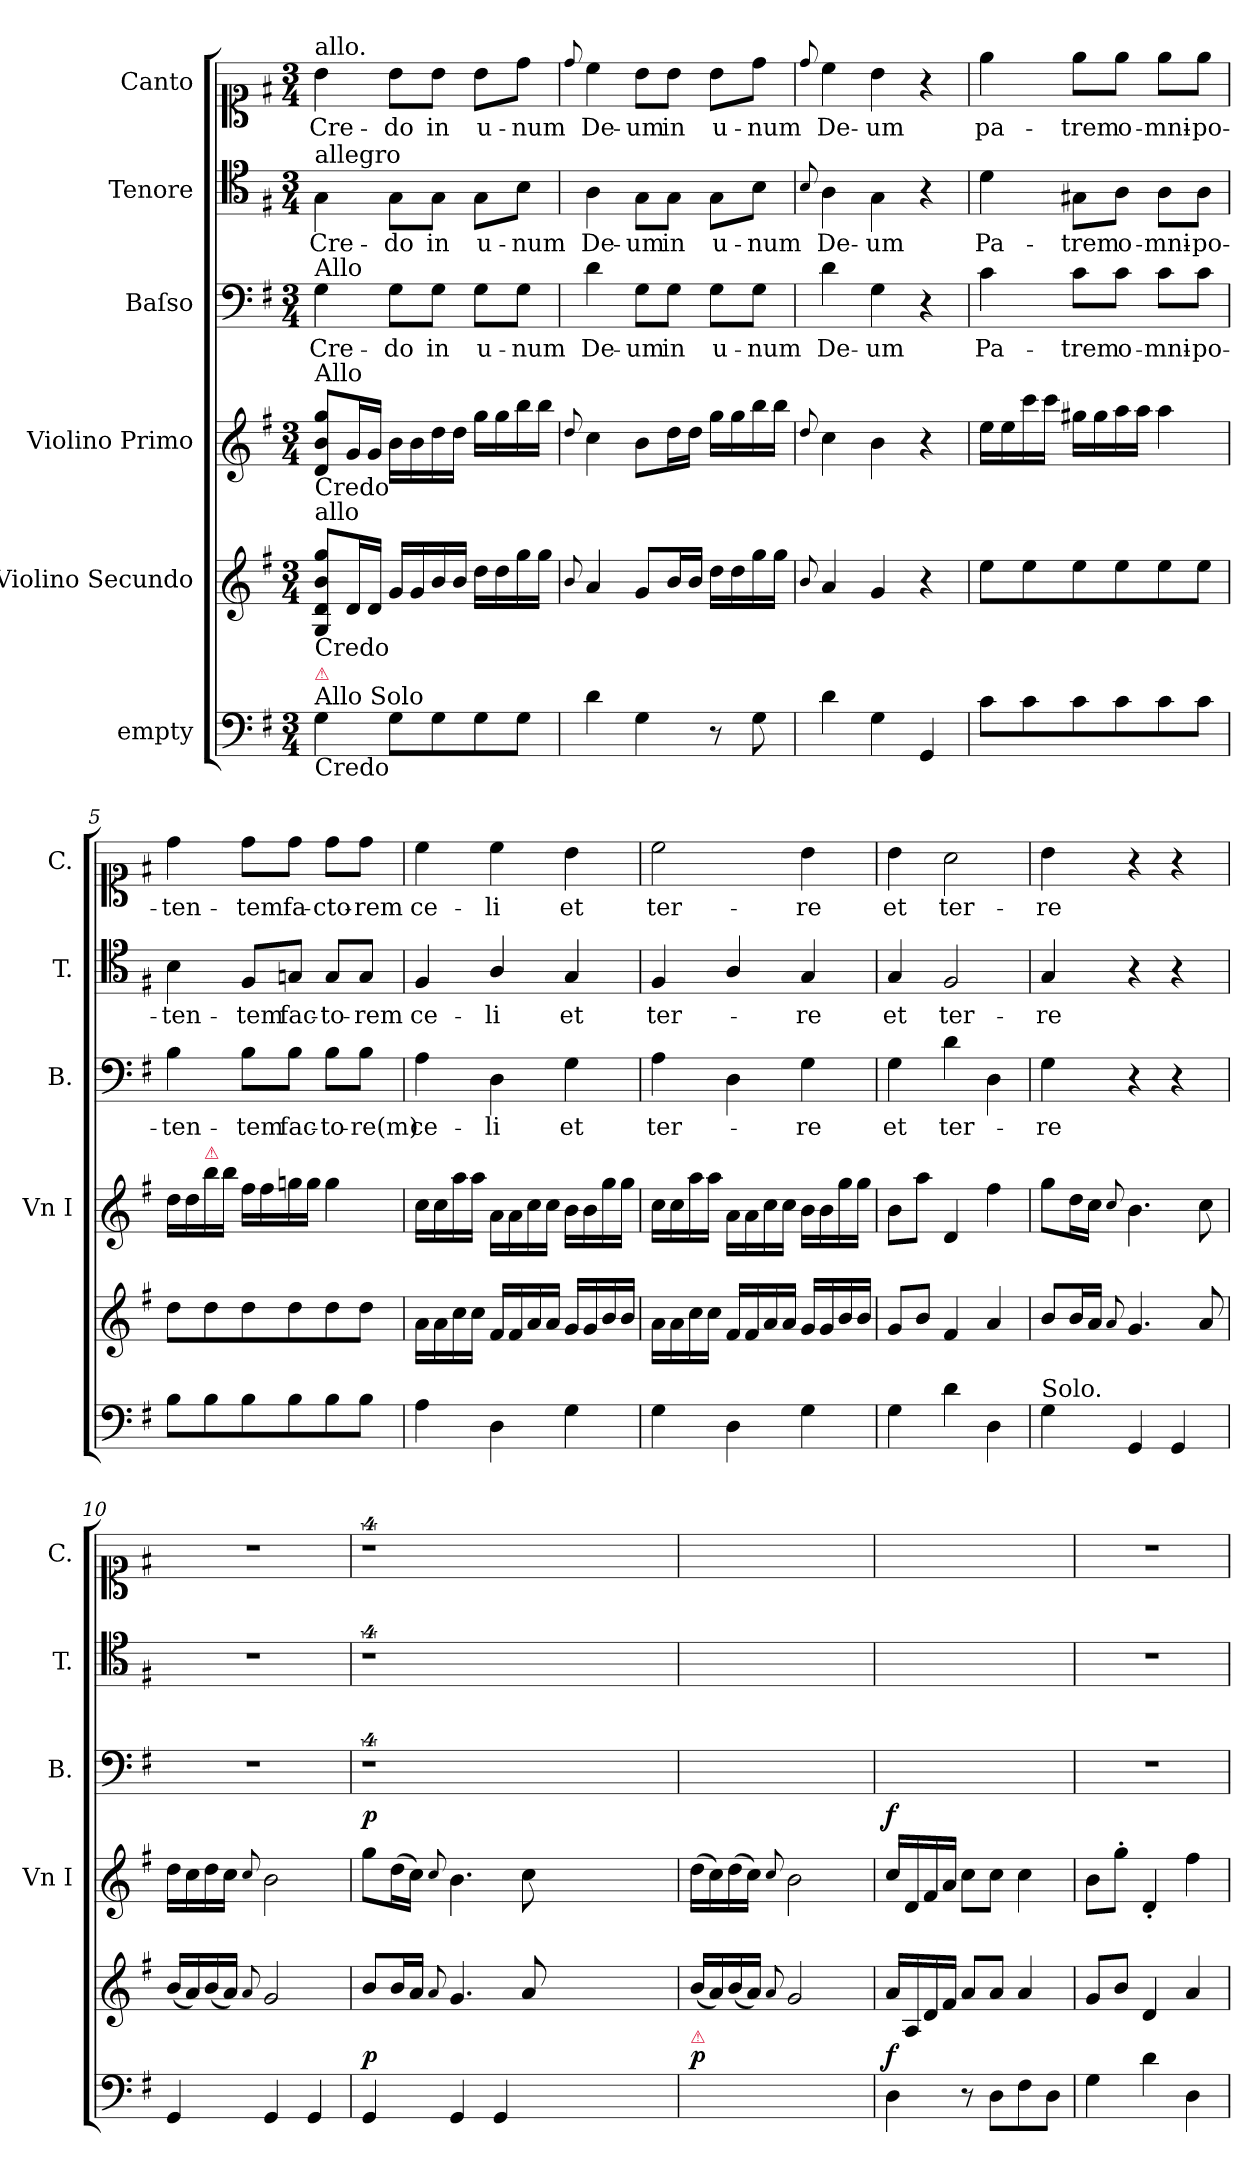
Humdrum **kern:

**kern	**dynam	**kern	**kern	**dynam	**kern	**text	**kern	**text	**kern	**text
*part6	*part6	*part5	*part4	*part4	*part3	*part3	*part2	*part2	*part1	*part1
*staff6	*staff6	*staff5	*staff4	*staff4	*staff3	*staff3	*staff2	*staff2	*staff1	*staff1
*I"empty	*	*I"Violino Secundo	*I"Violino Primo	*	*I"Baſso	*	*I"Tenore	*	*I"Canto	*
*	*	*	*I'Vn I	*	*I'B.	*	*I'T.	*	*I'C.	*
*clefF4	*	*clefG2	*clefG2	*	*clefF4	*	*clefC4	*	*clefC1	*
*k[f#]	*	*k[f#]	*k[f#]	*	*k[f#]	*	*k[f#]	*	*k[f#]	*
*G:	*	*G:	*G:	*	*G:	*	*G:	*	*G:	*
*M3/4	*	*M3/4	*M3/4	*	*M3/4	*	*M3/4	*	*M3/4	*
=1	=1	=1	=1	=1	=1	=1	=1	=1	=1	=1
!	!	!	!	!	!	!	!	!	!LO:TX:a:t=allo.	!
!	!	!	!	!	!	!	!LO:TX:a:t=allegro	!	!	!
!	!	!	!	!	!LO:TX:a:t=Allo	!	!	!	!	!
!	!	!	!LO:TX:a:t=Allo	!	!	!	!	!	!	!
!	!	!	!LO:TX:b:t=Credo	!	!	!	!	!	!	!
!	!	!LO:TX:a:t=allo	!	!	!	!	!	!	!	!
!	!	!LO:TX:b:t=Credo	!	!	!	!	!	!	!	!
!LO:TX:a:t=Allo Solo	!	!	!	!	!	!	!	!	!	!
!LO:TX:b:t=Credo	!	!	!	!	!	!	!	!	!	!
!LO:TX:a:color=crimson:t=⚠	!	!	!	!	!	!	!	!	!	!
4G\	.	8G/ 8d/ 8b/ 8gg/L	8d/ 8b/ 8gg/L	.	4G\	Cre-	4G\	Cre-	4b\	Cre-
.	.	16d/L	16g/L	.	.	.	.	.	.	.
.	.	16d/JJ	16g/JJ	.	.	.	.	.	.	.
8G\L	.	16g/LL	16b\LL	.	8G\L	-do	8G\L	-do	8b\L	-do
.	.	16g/	16b\	.	.	.	.	.	.	.
8G\	.	16b/	16dd\	.	8G\J	in	8G\J	in	8b\J	in
.	.	16b/JJ	16dd\JJ	.	.	.	.	.	.	.
8G\	.	16dd\LL	16gg\LL	.	8G\L	u-	8G\L	u-	8b\L	u-
.	.	16dd\	16gg\	.	.	.	.	.	.	.
8G\J	.	16gg\	16bb\	.	8G\J	-num	8B\J	-num	8dd\J	-num
.	.	16gg\JJ	16bb\JJ	.	.	.	.	.	.	.
=2	=2	=2	=2	=2	=2	=2	=2	=2	=2	=2
.	.	8qqb/	8qqdd/	.	.	.	.	.	8qqdd/	.
4d\	.	4a/	4cc\	.	4d\	De-	4A\	De-	4cc\	De-
4G\	.	8g/L	8b\L	.	8G\L	-um	8G\L	-um	8b\L	-um
.	.	16b/L	16dd\L	.	8G\J	in	8G\J	in	8b\J	in
.	.	16b/JJ	16dd\JJ	.	.	.	.	.	.	.
8r	.	16dd\LL	16gg\LL	.	8G\L	u-	8G\L	u-	8b\L	u-
.	.	16dd\	16gg\	.	.	.	.	.	.	.
8G\	.	16gg\	16bb\	.	8G\J	-num	8B\J	-num	8dd\J	-num
.	.	16gg\JJ	16bb\JJ	.	.	.	.	.	.	.
=3	=3	=3	=3	=3	=3	=3	=3	=3	=3	=3
.	.	8qqb/	8qqdd/	.	.	.	8qqB/	.	8qqdd/	.
4d\	.	4a/	4cc\	.	4d\	De-	4A\	De-	4cc\	De-
4G\	.	4g/	4b\	.	4G\	-um	4G\	-um	4b\	-um
4GG/	.	4r	4r	.	4r	.	4r	.	4r	.
=4	=4	=4	=4	=4	=4	=4	=4	=4	=4	=4
8c\L	.	8ee\L	16ee\LL	.	4c\	Pa-	4d\	Pa-	4ee\	pa-
.	.	.	16ee\	.	.	.	.	.	.	.
8c\	.	8ee\	16ccc\	.	.	.	.	.	.	.
.	.	.	16ccc\JJ	.	.	.	.	.	.	.
8c\	.	8ee\	16gg#X\LL	.	8c\L	-trem	8G#X\L	-trem	8ee\L	-trem
.	.	.	16gg#\	.	.	.	.	.	.	.
8c\	.	8ee\	16aa\	.	8c\J	o-	8A\J	o-	8ee\J	o-
.	.	.	16aa\JJ	.	.	.	.	.	.	.
8c\	.	8ee\	4aa\	.	8c\L	-mni-	8A\L	-mni-	8ee\L	-mni-
8c\J	.	8ee\J	.	.	8c\J	-po-	8A\J	-po-	8ee\J	-po-
=5	=5	=5	=5	=5	=5	=5	=5	=5	=5	=5
8B\L	.	8dd\L	16dd\LL	.	4B\	-ten-	4B\	-ten-	4dd\	-ten-
.	.	.	16dd\	.	.	.	.	.	.	.
!	!	!	!LO:TX:a:color=crimson:t=⚠	!	!	!	!	!	!	!
8B\	.	8dd\	16bb\	.	.	.	.	.	.	.
.	.	.	16bb\JJ	.	.	.	.	.	.	.
8B\	.	8dd\	16ff#\LL	.	8B\L	-tem	8F#/L	-tem	8dd\L	-tem
.	.	.	16ff#\	.	.	.	.	.	.	.
8B\	.	8dd\	16ggn\	.	8B\J	fac-	8Gn/J	fac-	8dd\J	fa-
.	.	.	16gg\JJ	.	.	.	.	.	.	.
8B\	.	8dd\	4gg\	.	8B\L	-to-	8G/L	-to-	8dd\L	-cto-
8B\J	.	8dd\J	.	.	8B\J	-re(m)	8G/J	-rem	8dd\J	-rem
=6	=6	=6	=6	=6	=6	=6	=6	=6	=6	=6
4A\	.	16a\LL	16cc\LL	.	4A\	ce-	4F#/	ce-	4cc\	ce-
.	.	16a\	16cc\	.	.	.	.	.	.	.
.	.	16cc\	16aa\	.	.	.	.	.	.	.
.	.	16cc\JJ	16aa\JJ	.	.	.	.	.	.	.
4D\	.	16f#/LL	16a\LL	.	4D\	-li	4A/	-li	4cc\	-li
.	.	16f#/	16a\	.	.	.	.	.	.	.
.	.	16a/	16cc\	.	.	.	.	.	.	.
.	.	16a/JJ	16cc\JJ	.	.	.	.	.	.	.
4G\	.	16g/LL	16b\LL	.	4G\	et	4G/	et	4b\	et
.	.	16g/	16b\	.	.	.	.	.	.	.
.	.	16b/	16gg\	.	.	.	.	.	.	.
.	.	16b/JJ	16gg\JJ	.	.	.	.	.	.	.
=7	=7	=7	=7	=7	=7	=7	=7	=7	=7	=7
4G\	.	16a\LL	16cc\LL	.	4A\	ter-	4F#/	ter-	2cc\	ter-
.	.	16a\	16cc\	.	.	.	.	.	.	.
.	.	16cc\	16aa\	.	.	.	.	.	.	.
.	.	16cc\JJ	16aa\JJ	.	.	.	.	.	.	.
4D\	.	16f#/LL	16a\LL	.	4D\	.	4A/	.	.	.
.	.	16f#/	16a\	.	.	.	.	.	.	.
.	.	16a/	16cc\	.	.	.	.	.	.	.
.	.	16a/JJ	16cc\JJ	.	.	.	.	.	.	.
4G\	.	16g/LL	16b\LL	.	4G\	-re	4G/	-re	4b\	-re
.	.	16g/	16b\	.	.	.	.	.	.	.
.	.	16b/	16gg\	.	.	.	.	.	.	.
.	.	16b/JJ	16gg\JJ	.	.	.	.	.	.	.
=8	=8	=8	=8	=8	=8	=8	=8	=8	=8	=8
4G\	.	8g/L	8b\L	.	4G\	et	4G/	et	4b\	et
.	.	8b/J	8aa\J	.	.	.	.	.	.	.
4d\	.	4f#/	4d/	.	4d\	ter-	2F#/	ter-	2a\	ter-
4D\	.	4a/	4ff#\	.	4D\	.	.	.	.	.
=9	=9	=9	=9	=9	=9	=9	=9	=9	=9	=9
!LO:TX:a:t=Solo.	!	!	!	!	!	!	!	!	!	!
4G\	.	8b/L	8gg\L	.	4G\	-re	4G/	-re	4b\	-re
.	.	16b/L	16dd\L	.	.	.	.	.	.	.
.	.	16a/JJ	16cc\JJ	.	.	.	.	.	.	.
.	.	8qqa/	8qqcc/	.	.	.	.	.	.	.
4GG/	.	4.g/	4.b\	.	4r	.	4r	.	4r	.
4GG/	.	.	.	.	4r	.	4r	.	4r	.
.	.	8a/	8cc\	.	.	.	.	.	.	.
=10	=10	=10	=10	=10	=10	=10	=10	=10	=10	=10
4GG/	.	(16b/LL	16dd\LL	.	2.r	.	2.r	.	2.r	.
.	.	16a/)	16cc\	.	.	.	.	.	.	.
.	.	(16b/	16dd\	.	.	.	.	.	.	.
.	.	16a/JJ)	16cc\JJ	.	.	.	.	.	.	.
.	.	8qqa/	8qqcc/	.	.	.	.	.	.	.
4GG/	.	2g/	2b\	.	.	.	.	.	.	.
4GG/	.	.	.	.	.	.	.	.	.	.
=11	=11	=11	=11	=11	=11	=11	=11	=11	=11	=11
!	!LO:DY:a	!	!	!LO:DY:a	!	!	!	!	!	!
4GG/	p	8b/L	8gg\L	p	4%9r	.	4%9r	.	4%9r	.
.	.	16b/L	(16dd\L	.	.	.	.	.	.	.
.	.	16a/JJ	16cc\JJ)	.	.	.	.	.	.	.
.	.	8qqa/	8qqcc/	.	.	.	.	.	.	.
4GG/	.	4.g/	4.b\	.	.	.	.	.	.	.
4GG/	.	.	.	.	.	.	.	.	.	.
.	.	8a/	8cc\	.	.	.	.	.	.	.
1.ryy	.	1.ryy	1.ryy	.	.	.	.	.	.	.
=12	=12	=12	=12	=12	=12	=12	=12	=12	=12	=12
!LO:TX:a:color=crimson:t=⚠	!	!	!	!	!	!	!	!	!	!
!	!LO:DY:a	!	!	!	!	!	!	!	!	!
4GG/yy	p	(16b/LL	(16dd\LL	.	2.ryy	.	2.ryy	.	2.ryy	.
.	.	16a/)	16cc\)	.	.	.	.	.	.	.
.	.	(16b/	(16dd\	.	.	.	.	.	.	.
.	.	16a/JJ)	16cc\JJ)	.	.	.	.	.	.	.
.	.	8qqa/	8qqcc/	.	.	.	.	.	.	.
4GG/yy	.	2g/	2b\	.	.	.	.	.	.	.
4GG/yy	.	.	.	.	.	.	.	.	.	.
=13	=13	=13	=13	=13	=13	=13	=13	=13	=13	=13
!	!LO:DY:a	!	!	!LO:DY:a	!	!	!	!	!	!
4D\	f	16a/LL	16cc/LL	f	2.ryy	.	2.ryy	.	2.ryy	.
.	.	16A/	16d/	.	.	.	.	.	.	.
.	.	16d/	16f#/	.	.	.	.	.	.	.
.	.	16f#/JJ	16a/JJ	.	.	.	.	.	.	.
8r	.	8a/L	8cc\L	.	.	.	.	.	.	.
8D\L	.	8a/J	8cc\J	.	.	.	.	.	.	.
8F#\	.	4a/	4cc\	.	.	.	.	.	.	.
8D\J	.	.	.	.	.	.	.	.	.	.
=14	=14	=14	=14	=14	=14	=14	=14	=14	=14	=14
4G\	.	8g/L	8b\L	.	2.r	.	2.r	.	2.r	.
.	.	8b/J	8gg'\J	.	.	.	.	.	.	.
4d\	.	4d/	4d'/	.	.	.	.	.	.	.
4D\	.	4a/	4ff#\	.	.	.	.	.	.	.
=	=	=	=	=	=	=	=	=	=	=
*-	*-	*-	*-	*-	*-	*-	*-	*-	*-	*-
